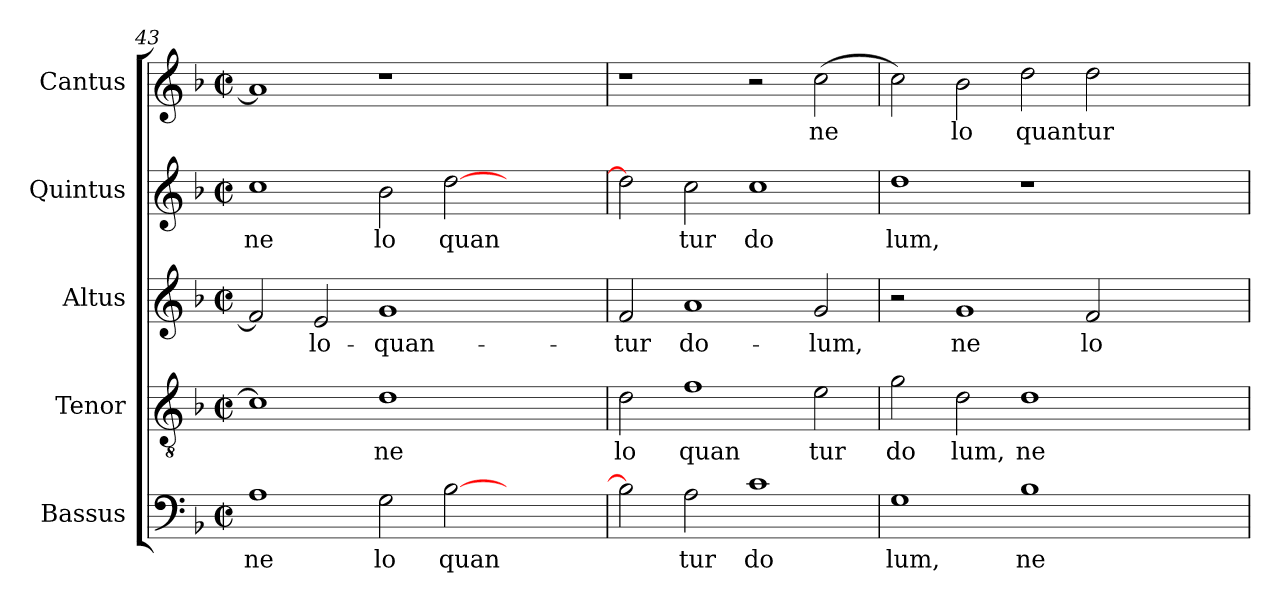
**kern	**text	**kern	**text	**kern	**text	**kern	**text	**kern	**text
*part5	*part5	*part4	*part4	*part3	*part3	*part2	*part2	*part1	*part1
*staff5	*staff5	*staff4	*staff4	*staff3	*staff3	*staff2	*staff2	*staff1	*staff1
*I"Bassus	*	*I"Tenor	*	*I"Altus	*	*I"Quintus	*	*I"Cantus	*
*clefF4	*	*clefGv2	*	*clefG2	*	*clefG2	*	*clefG2	*
*k[b-]	*	*k[b-]	*	*k[b-]	*	*k[b-]	*	*k[b-]	*
*F:	*	*F:	*	*F:	*	*F:	*	*F:	*
*M2/2	*	*M2/2	*	*M2/2	*	*M2/2	*	*M2/2	*
*met(c|)	*	*met(c|)	*	*met(c|)	*	*met(c|)	*	*met(c|)	*
=43	=43	=43	=43	=43	=43	=43	=43	=43	=43
!	!LO:LY:b:cj	!	!	!	!	!	!LO:LY:b:cj	!	!
1A	ne	1c]	.	2f/]	.	1cc	ne	1a]	.
!	!	!	!	!	!LO:LY:b:cj	!	!	!	!
.	.	.	.	2e/	lo-	.	.	.	.
!	!LO:LY:b:cj	!	!LO:LY:b:cj	!	!LO:LY:b:cj	!	!LO:LY:b:cj	!LO:N:vis=1	!
2G\	lo	1d	ne	1g	-quan-	2b-\	lo	0r	.
!	!LO:LY:b	!	!	!	!	!	!LO:LY:b	!	!
[>2B-\	quan	.	.	.	.	[>2dd\	quan	.	.
1ryy	.	1ryy	.	1ryy	.	1ryy	.	.	.
=44	=44	=44	=44	=44	=44	=44	=44	=44	=44
!	!	!	!LO:LY:b:cj	!	!LO:LY:b:cj	!	!	!	!
2B-\]	.	2d\	lo	2f/	-tur	2dd\]	.	1r	.
!	!LO:LY:b:cj	!	!LO:LY:b:cj	!	!LO:LY:b:cj	!	!LO:LY:b:cj	!	!
2A\	tur	1f	quan	1a	do-	2cc\	tur	.	.
!	!LO:LY:b:cj	!	!	!	!	!	!LO:LY:b:cj	!	!
1c	do	.	.	.	.	1cc	do	2r	.
!	!	!	!LO:LY:b:cj	!	!LO:LY:b:cj	!	!	!	!LO:LY:b:cj
.	.	2e\	tur	2g/	-lum,	.	.	(>2cc\	ne
=45	=45	=45	=45	=45	=45	=45	=45	=45	=45
!	!LO:LY:b:cj	!	!LO:LY:b:cj	!	!	!	!LO:LY:b:cj	!	!
1G	lum,	2g\	do	2r	.	1dd	lum,	2cc\)	.
!	!	!	!LO:LY:b:cj	!	!LO:LY:b:cj	!	!	!	!LO:LY:b:cj
.	.	2d\	lum,	1g	ne	.	.	2b-\	lo
!	!LO:LY:b:cj	!	!LO:LY:b:cj	!	!	!LO:N:vis=1	!	!	!LO:LY:b:cj
1B-	ne	1d	ne	.	.	0r	.	2dd\	quantur
!	!	!	!	!	!LO:LY:b:cj	!	!	!	!
.	.	.	.	2f/	lo-	.	.	2dd\	.
1ryy	.	1ryy	.	1ryy	.	.	.	1ryy	.
=	=	=	=	=	=	=	=	=	=
*-	*-	*-	*-	*-	*-	*-	*-	*-	*-
